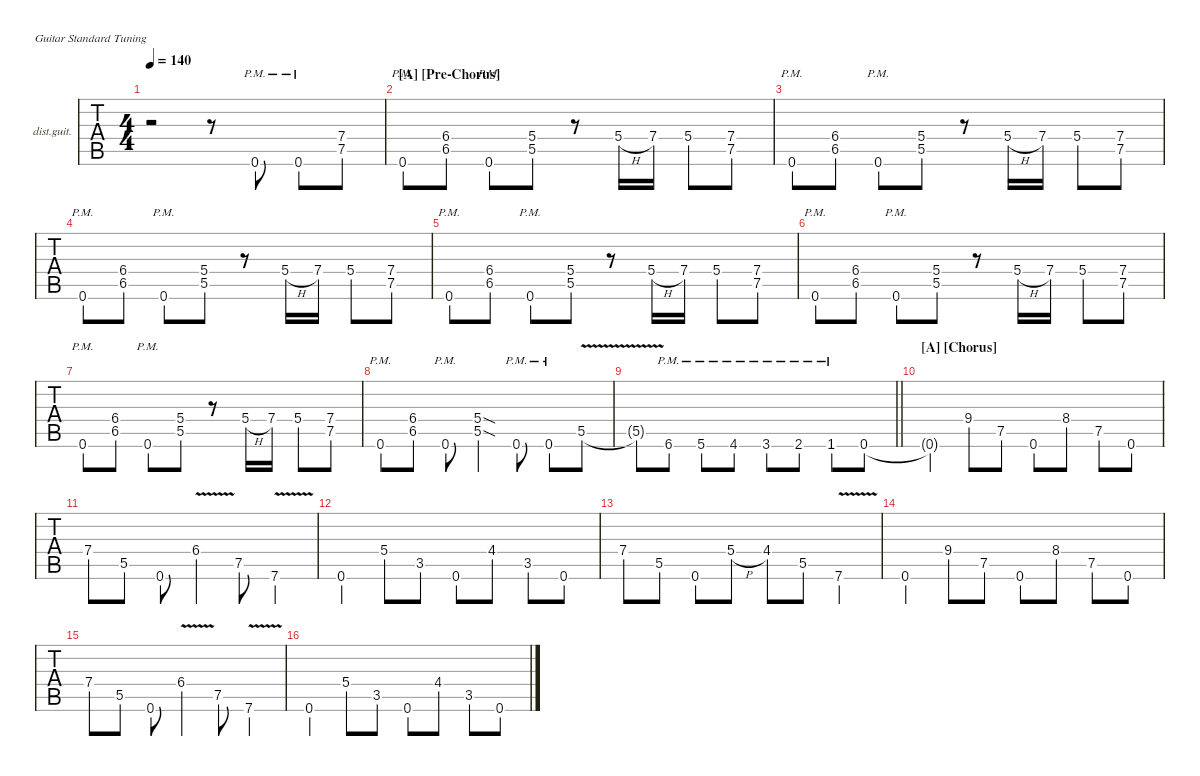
\defaultSystemsLayout 4
\hideDynamics
\bracketExtendMode nobrackets
\firstSystemTrackNameOrientation horizontal
\track ("Guitar Rhythm" "dist.guit.") {instrument distortionguitar}
\staff {tabs}
\tuning (E4 B3 G3 D3 A2 E2)
\ts (4 4)
\tempo 140
\clef g2
\ks c
r.2{dy f} r.8 0.6{pm}.8 0.6{pm}.8 (7.4 7.5).8 |
\section ("A" "[Pre-Chorus]")
0.6{pm}.8 (6.4{acc #} 6.5{acc #}).8 0.6{pm}.8 (5.4 5.5).8 r.8 5.4{h}.16 7.4.16 5.4.8 (7.4 7.5).8 |
0.6{pm}.8 (6.4{acc #} 6.5{acc #}).8 0.6{pm}.8 (5.4 5.5).8 r.8 5.4{h}.16 7.4.16 5.4.8 (7.4 7.5).8 |
0.6{pm}.8 (6.4{acc #} 6.5{acc #}).8 0.6{pm}.8 (5.4 5.5).8 r.8 5.4{h}.16 7.4.16 5.4.8 (7.4 7.5).8 |
0.6{pm}.8 (6.4{acc #} 6.5{acc #}).8 0.6{pm}.8 (5.4 5.5).8 r.8 5.4{h}.16 7.4.16 5.4.8 (7.4 7.5).8 |
0.6{pm}.8 (6.4{acc #} 6.5{acc #}).8 0.6{pm}.8 (5.4 5.5).8 r.8 5.4{h}.16 7.4.16 5.4.8 (7.4 7.5).8 |
0.6{pm}.8 (6.4{acc #} 6.5{acc #}).8 0.6{pm}.8 (5.4 5.5).8 r.8 5.4{h}.16 7.4.16 5.4.8 (7.4 7.5).8 |
0.6{pm}.8 (6.4{acc #} 6.5{acc #}).8 0.6{pm}.8 (5.4{sod} 5.5{sod}).4 0.6{pm}.8 0.6{pm}.8 5.5{v}.8 |
\barLineRight lightlight
5.5{v t}.8 6.6{pm acc #}.8 5.6{pm}.8 4.6{pm acc #}.8 3.6{pm}.8 2.6{pm acc #}.8 1.6{pm}.8 0.6.8 |
\section ("A" "[Chorus]")
0.6{t}.4 9.4.8 7.5.8 0.6.8 8.4{acc #}.8 7.5.8 0.6.8 |
7.4.8 5.5.8 0.6.8 6.4{v acc #}.4 7.5.8 7.6{v}.4 |
0.6.4 5.4.8 3.5.8 0.6.8 4.4{acc #}.8 3.5.8 0.6.8 |
7.4.8 5.5.8 0.6.8 5.4{h}.8 4.4{acc #}.8 5.5.8 7.6{v}.4 |
0.6.4 9.4.8 7.5.8 0.6.8 8.4{acc #}.8 7.5.8 0.6.8 |
7.4.8 5.5.8 0.6.8 6.4{v acc #}.4 7.5.8 7.6{v}.4 |
0.6.4 5.4.8 3.5.8 0.6.8 4.4{acc #}.8 3.5.8 0.6.8
